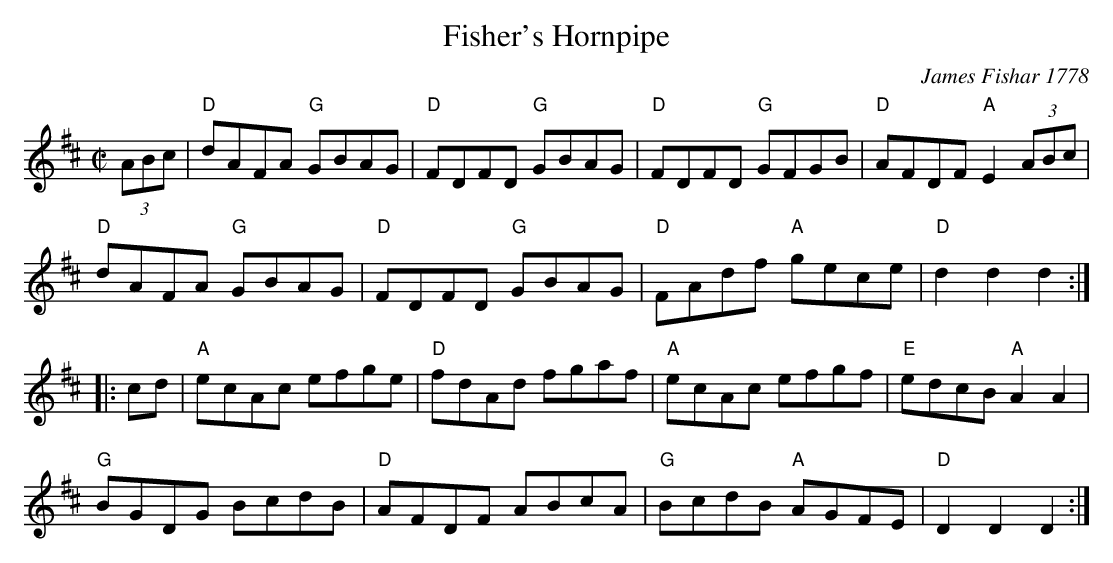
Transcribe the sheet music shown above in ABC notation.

X:1
T: Fisher's Hornpipe
O: James Fishar 1778
M: C|
K: D
(3ABc| "D"dAFA "G"GBAG| "D"FDFD "G"GBAG| "D"FDFD "G"GFGB| "D"AFDF "A"E2 (3ABc|
       "D"dAFA "G"GBAG| "D"FDFD "G"GBAG| "D"FAdf "A"gece| "D"d2d2 d2 :|
|:\
cd| "A"ecAc efge| "D"fdAd fgaf| "A"ecAc efgf| "E"edcB "A"A2A2|
    "G"BGDG BcdB| "D"AFDF ABcA| "G"BcdB "A"AGFE| "D"D2D2 D2 :|
